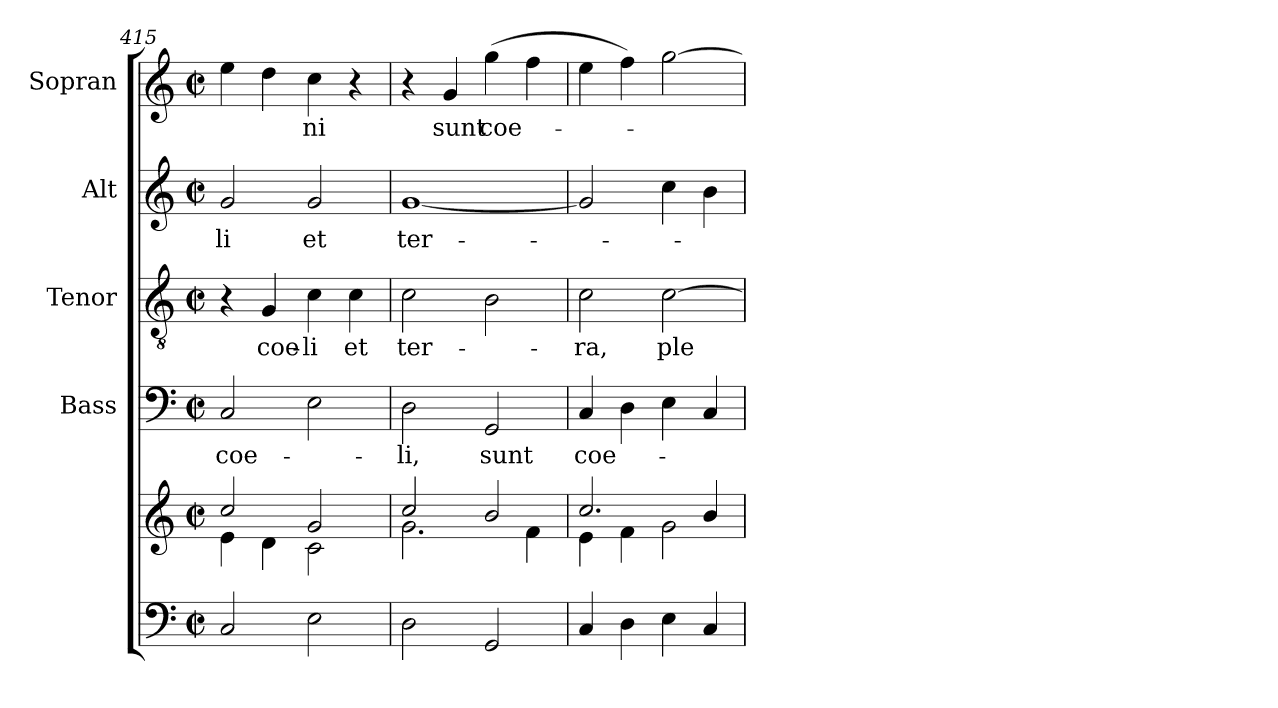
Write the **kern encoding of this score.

**kern	**kern	**kern	**text	**kern	**text	**kern	**text	**kern	**text
*part5	*part5	*part4	*part4	*part3	*part3	*part2	*part2	*part1	*part1
*staff6	*staff5	*staff4	*staff4	*staff3	*staff3	*staff2	*staff2	*staff1	*staff1
*	*	*I"Bass	*	*I"Tenor	*	*I"Alt	*	*I"Sopran	*
*	*	*I'B.	*	*I'T.	*	*I'A.	*	*I'S.	*
*clefF4	*clefG2	*clefF4	*	*clefGv2	*	*clefG2	*	*clefG2	*
*k[]	*k[]	*k[]	*	*k[]	*	*k[]	*	*k[]	*
*C:	*C:	*C:	*	*C:	*	*C:	*	*C:	*
*M2/2	*M2/2	*M2/2	*	*M2/2	*	*M2/2	*	*M2/2	*
*met(c|)	*met(c|)	*met(c|)	*	*met(c|)	*	*met(c|)	*	*met(c|)	*
=415	=415	=415	=415	=415	=415	=415	=415	=415	=415
*	*^	*	*	*	*	*	*	*	*
!	!	!	!	!LO:LY:b	!	!	!	!LO:LY:b	!	!
2C/	2cc/	4e\	2C/	coe-	4r	.	2g/	-li	4ee\	.
!	!	!	!	!	!	!LO:LY:b	!	!	!	!
.	.	4d\	.	.	4G/	coe-	.	.	4dd\	.
!	!	!	!	!	!	!LO:LY:b	!	!LO:LY:b	!	!LO:LY:b
2E\	2g/	2c\	2E\	.	4c\	-li	2g/	et	4cc\	-ni
!	!	!	!	!	!	!LO:LY:b	!	!	!	!
.	.	.	.	.	4c\	et	.	.	4r	.
!!LO:LB:g=z
=416	=416	=416	=416	=416	=416	=416	=416	=416	=416	=416
!	!	!	!	!LO:LY:b	!	!LO:LY:b	!	!LO:LY:b	!	!
2D\	2cc/	2.g\	2D\	-li,	2c\	ter-	[1g	ter-	4r	.
!	!	!	!	!	!	!	!	!	!	!LO:LY:b
.	.	.	.	.	.	.	.	.	4g/	sunt
!	!	!	!	!LO:LY:b	!	!	!	!	!	!LO:LY:b
2GG/	2b/	.	2GG/	sunt	2B\	.	.	.	(>4gg\	coe-
.	.	4f\	.	.	.	.	.	.	4ff\	.
=417	=417	=417	=417	=417	=417	=417	=417	=417	=417	=417
!	!	!	!	!LO:LY:b	!	!LO:LY:b	!	!	!	!
4C/	2.cc/	4e\	4C/	coe-	2c\	-ra,	2g/]	.	4ee\	.
4D\	.	4f\	4D\	.	.	.	.	.	4ff\)	.
!	!	!	!	!	!	!LO:LY:b	!	!	!	!
4E\	.	2g\	4E\	.	[2c\	ple-	4cc\	.	[2gg\	.
4C/	4b/	.	4C/	.	.	.	4b\	.	.	.
*	*v	*v	*	*	*	*	*	*	*	*
=	=	=	=	=	=	=	=	=	=
*-	*-	*-	*-	*-	*-	*-	*-	*-	*-
